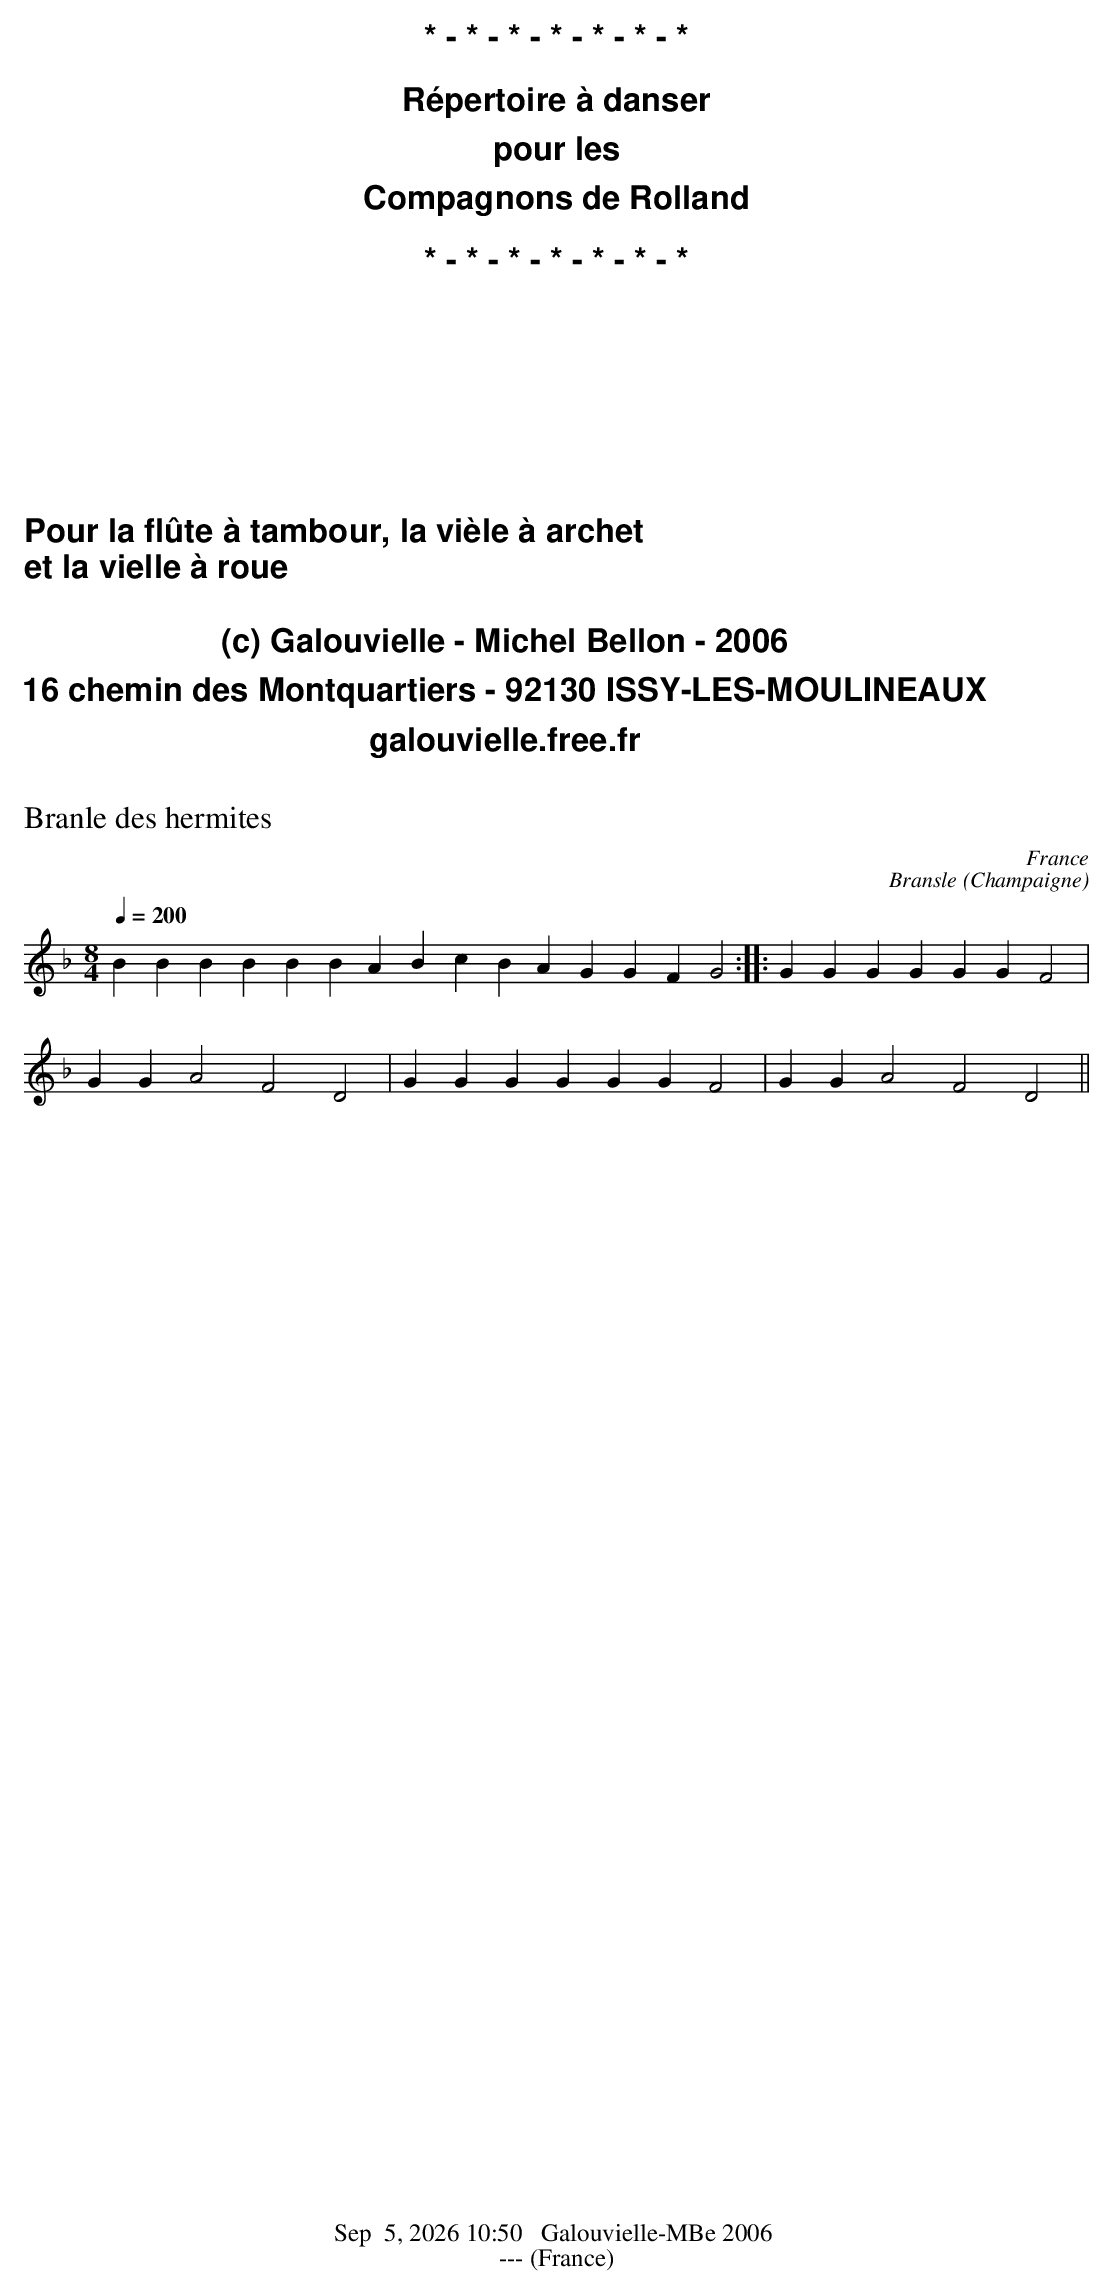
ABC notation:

X:1
T:Branle des hermites
O:France
M:8/4
L:1/4
Q:1/4=200
K:F
BBBB BBAB cBAG GFG2 :: GGGG GGF2 |
GGA2 F2 D2 | GGGG GG F2 | GGA2 F2 D2 ||
